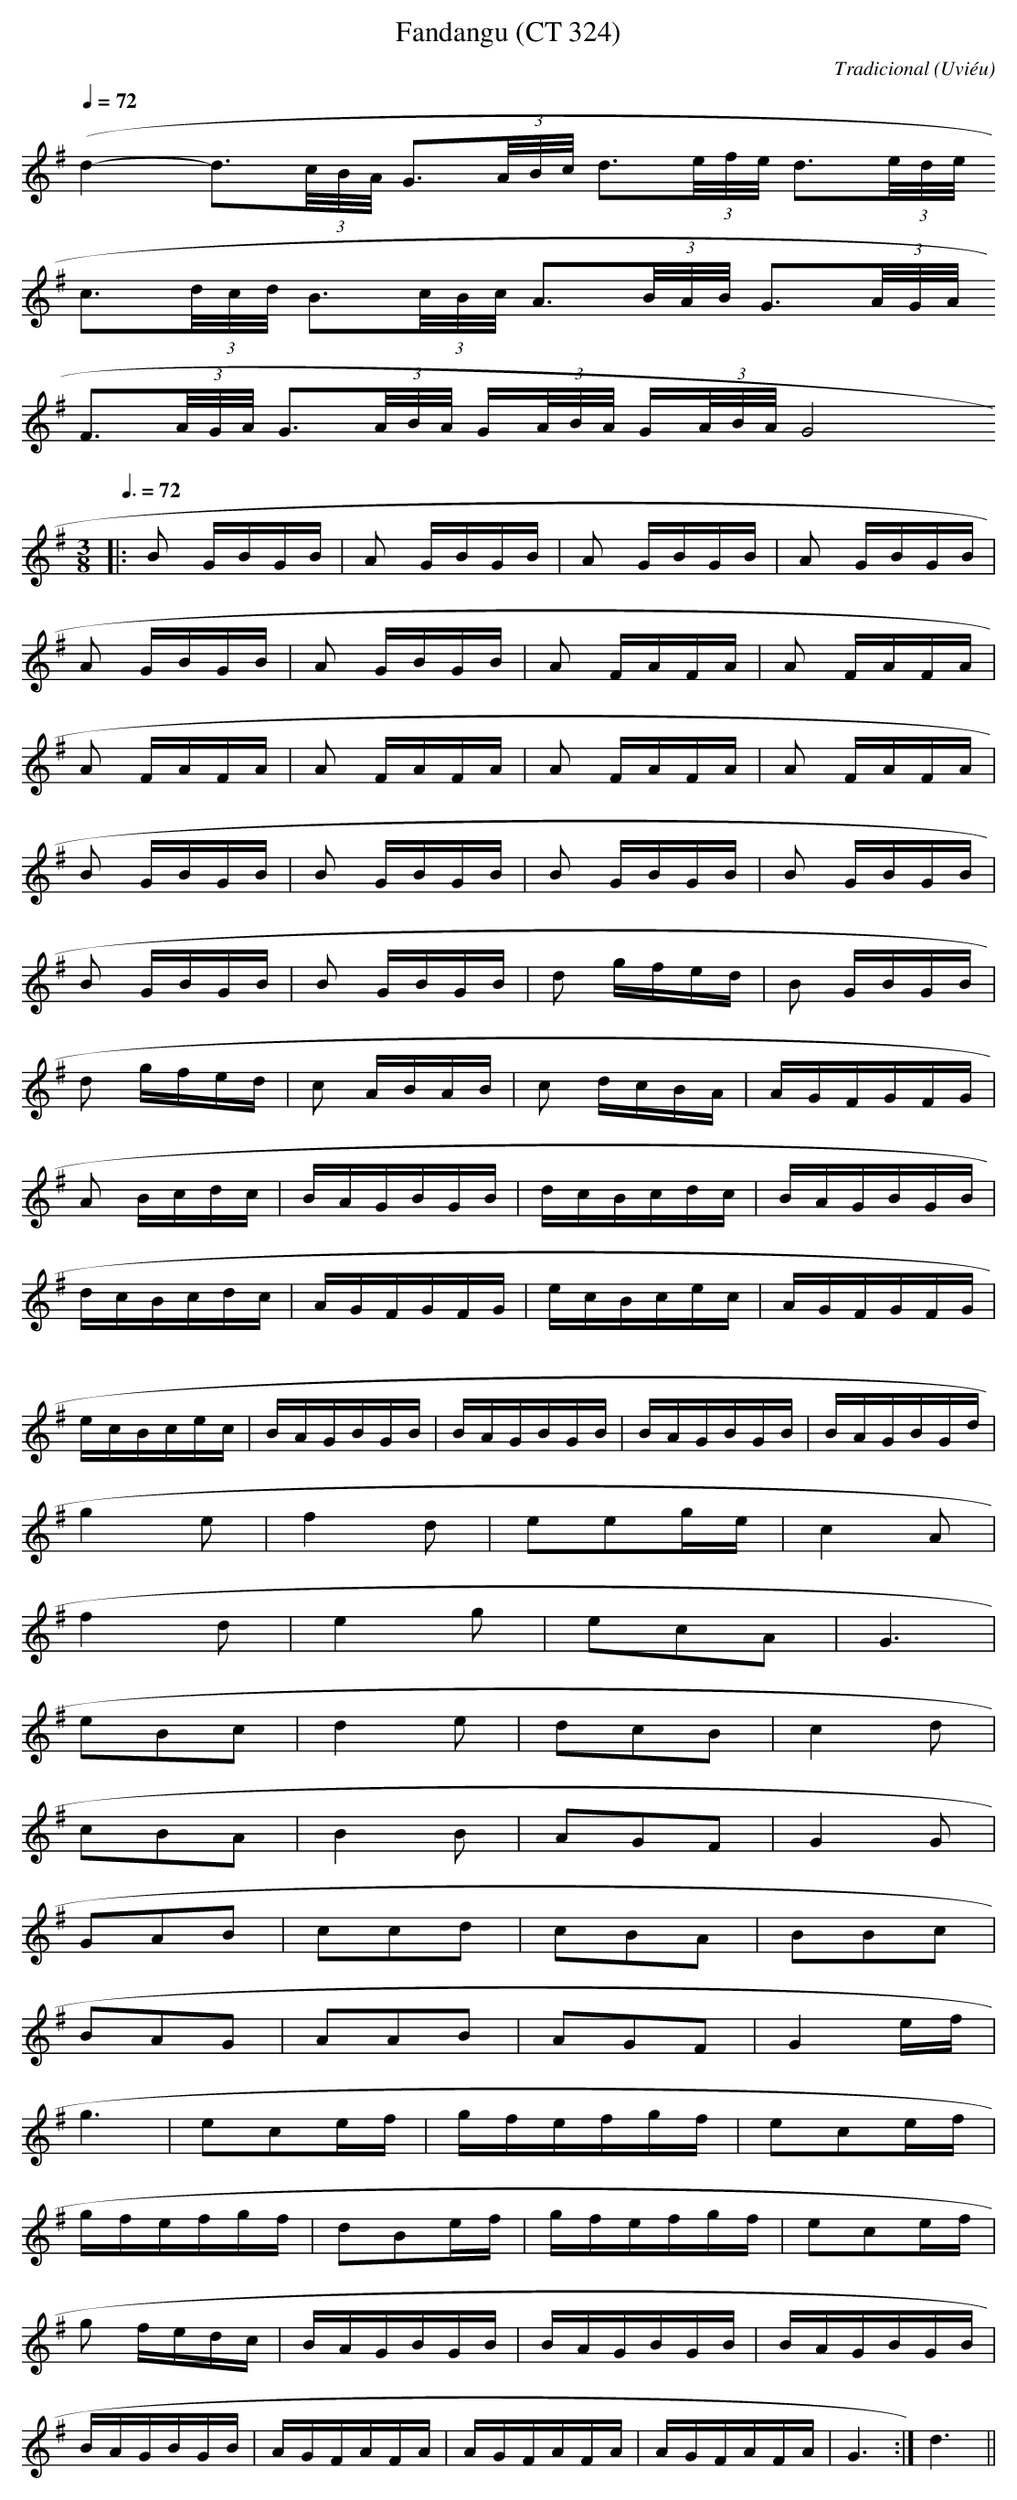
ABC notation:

X:1
T:Fandangu (CT 324)
C:Tradicional
O:Uviéu
M:Llibre
L:1/8
Q:1/4=72
K:G
(d2-d3/2(3c/4B/4A/4 G3/2(3A/4B/4c/4 d3/2(3e/4f/4e/4 d3/2(3e/4d/4e/4
c3/2(3d/4c/4d/4 B3/2(3c/4B/4c/4 A3/2(3B/4A/4B/4 G3/2(3A/4G/4A/4
F3/2(3A/4G/4A/4 G3/2(3A/4B/4A/4 G/2(3A/4B/4A/4 G/2(3A/4B/4A/4 G4
[M:3/8]
[L:1/8]
[Q:3/8=72]
|:B G/B/G/B/|A G/B/G/B/|A G/B/G/B/|A G/B/G/B/|
A G/B/G/B/|A G/B/G/B/|A F/A/F/A/|A F/A/F/A/|
A F/A/F/A/|A F/A/F/A/|A F/A/F/A/|A F/A/F/A/|
B G/B/G/B/|B G/B/G/B/|B G/B/G/B/|B G/B/G/B/|
B G/B/G/B/|B G/B/G/B/|d g/f/e/d/|B G/B/G/B/|
d g/f/e/d/|c A/B/A/B/|c d/c/B/A/|A/G/F/G/F/G/|
A B/c/d/c/|B/A/G/B/G/B/|d/c/B/c/d/c/|B/A/G/B/G/B/|
d/c/B/c/d/c/|A/G/F/G/F/G/|e/c/B/c/e/c/|A/G/F/G/F/G/|
e/c/B/c/e/c/|B/A/G/B/G/B/|B/A/G/B/G/B/|B/A/G/B/G/B/|B/A/G/B/G/d/|
g2 e|f2 d|eeg/e/|c2 A|
f2 d|e2 g|ecA|G3|
eBc|d2 e|dcB|c2 d|
cBA|B2 B|AGF|G2 G|
GAB|ccd|cBA|BBc|
BAG|AAB|AGF|G2 e/f/|
g3|ece/f/|g/f/e/f/g/f/|ece/f/|
g/f/e/f/g/f/|dBe/f/|g/f/e/f/g/f/|ece/f/|
g f/e/d/c/|B/A/G/B/G/B/|B/A/G/B/G/B/|B/A/G/B/G/B/|
B/A/G/B/G/B/|A/G/F/A/F/A/|A/G/F/A/F/A/|A/G/F/A/F/A/|G3:|d3||
